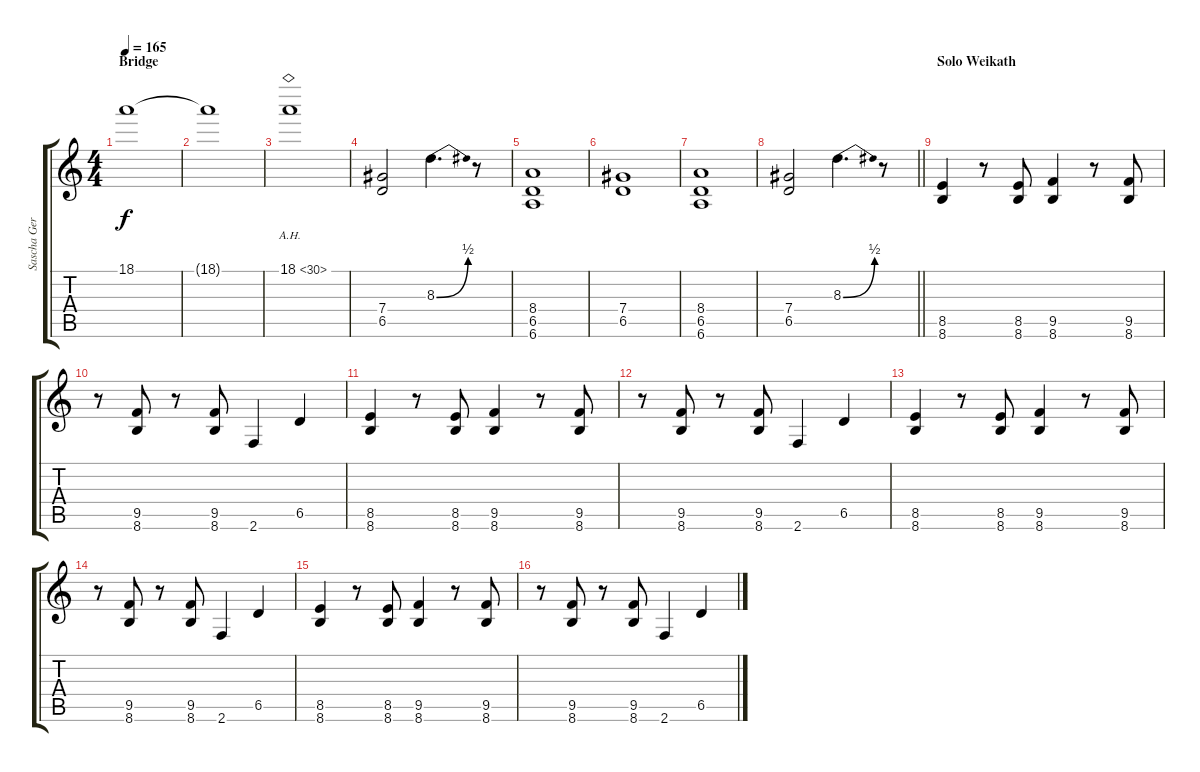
\track ("Sascha Gerstner" "Sascha Ger") {instrument distortionguitar}
\staff {score tabs}
\tuning (Eb4 Bb3 Gb3 Db3 Ab2 Eb2) {hide}
\ts (4 4)
\section ("" "Bridge")
\tempo 165
\clef g2
\ks c
18.1.1{dy f} |
18.1{t}.1 |
18.1{ah 12}.1 |
(7.4 6.5).2 8.3{be (bend 0 0 60 2)}.4{d} r.8 |
(8.4 6.5 6.6).1 |
(7.4 6.5).1 |
(8.4 6.5 6.6).1 |
\barLineRight lightlight
(7.4 6.5).2 8.3{be (bend 0 0 60 2)}.4{d} r.8 |
\section ("" "Solo Weikath")
(8.5 8.6).4{volume 13} r.8 (8.5 8.6).8 (9.5 8.6).4 r.8 (9.5 8.6).8 |
r.8 (9.5 8.6).8 r.8 (9.5 8.6).8 2.6.4 6.5.4 |
(8.5 8.6).4 r.8 (8.5 8.6).8 (9.5 8.6).4 r.8 (9.5 8.6).8 |
r.8 (9.5 8.6).8 r.8 (9.5 8.6).8 2.6.4 6.5.4 |
(8.5 8.6).4 r.8 (8.5 8.6).8 (9.5 8.6).4 r.8 (9.5 8.6).8 |
r.8 (9.5 8.6).8 r.8 (9.5 8.6).8 2.6.4 6.5.4 |
(8.5 8.6).4 r.8 (8.5 8.6).8 (9.5 8.6).4 r.8 (9.5 8.6).8 |
r.8 (9.5 8.6).8 r.8 (9.5 8.6).8 2.6.4 6.5.4
